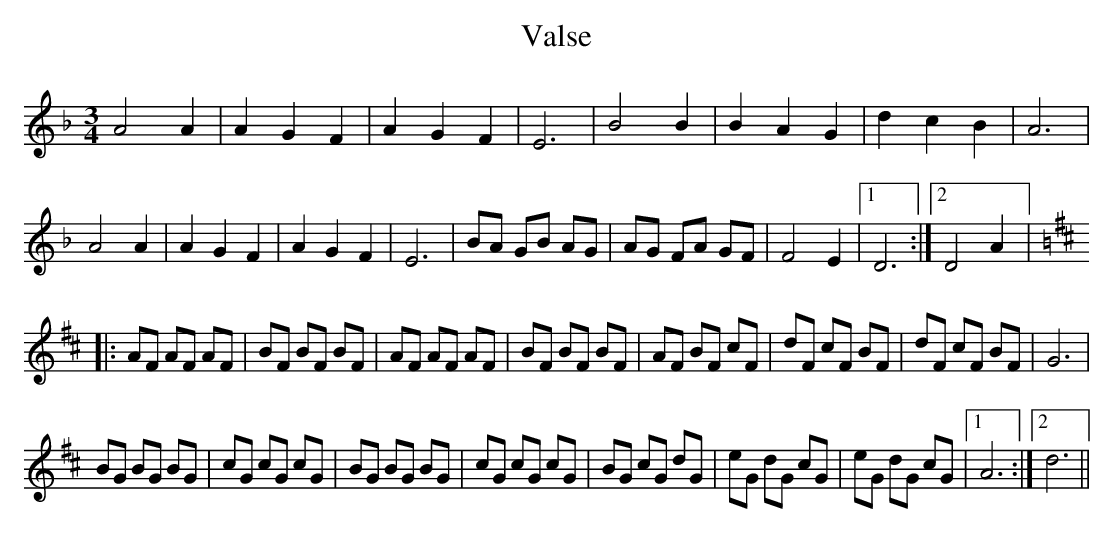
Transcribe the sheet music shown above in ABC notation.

X:1
T:Valse
L:1/4
M:3/4
K:D minor
A2A|AGF|AGF|E3|B2B|BAG|dcB|A3|
A2A|AGF|AGF|E3|B/2A/2 G/2B/2 A/2G/2|A/2G/2 F/2A/2 G/2F/2|F2E|1D3:|2D2A|:
K:D
L:1/8
AF AF AF|BF BF BF|AF AF AF|BF BF BF|AF BF cF|dF cF BF|dF cF BF|G6|
BG BG BG|cG cG cG|BG BG BG|cG cG cG|BG cG dG|eG dG cG|eG dG cG|1A6:|2d6||
